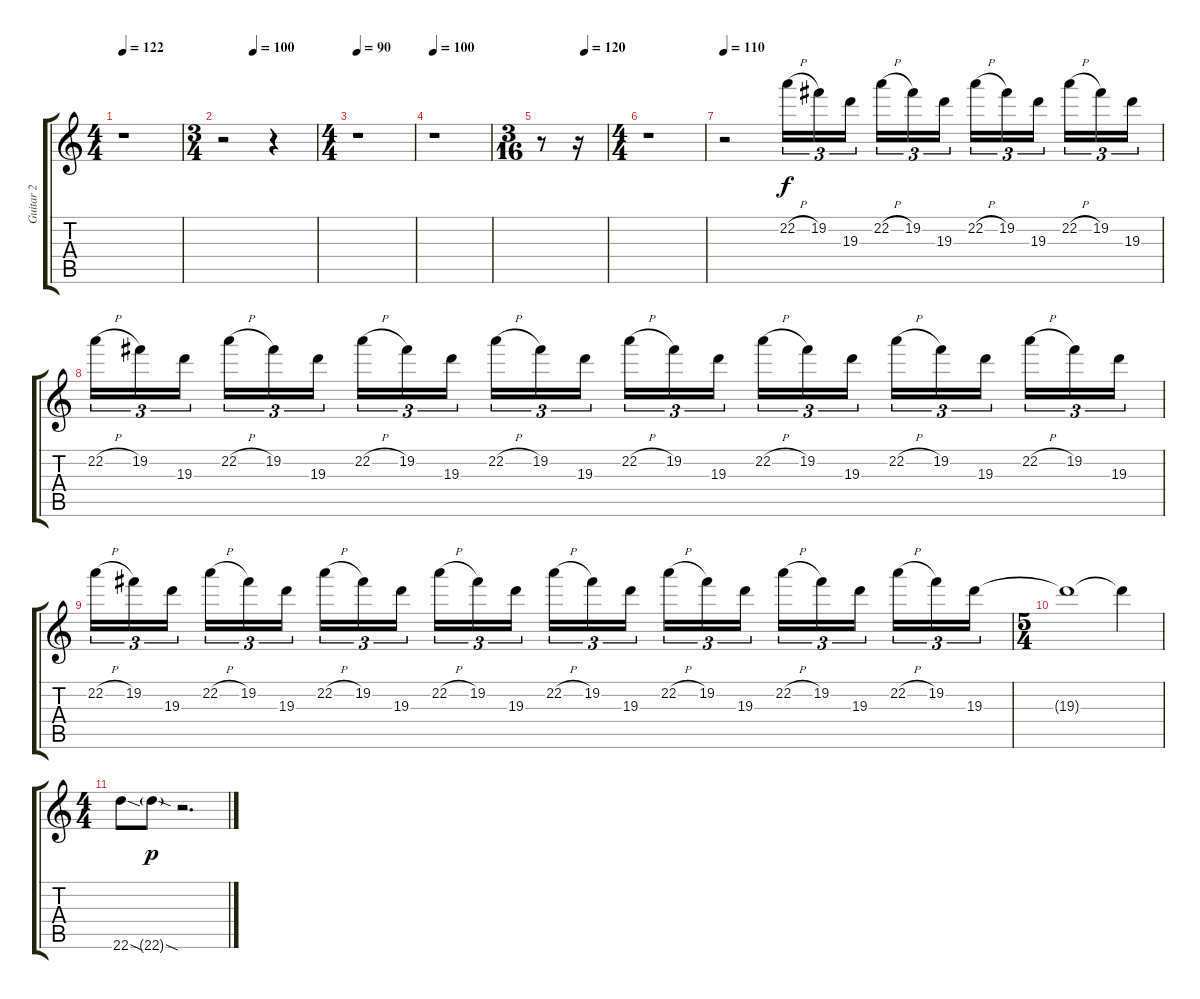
\track ("Guitar 2" "Guitar 2") {instrument electricguitarjazz}
\staff {score tabs}
\tuning (E4 B3 G3 D3 A2 E2) {hide}
\ts (4 4)
\tempo 122
\clef g2
\ks c
r.1{dy ppp} |
\ts (3 4)
\tempo (100 0.3333333333333333)
r.2 r.4 |
\ts (4 4)
\tempo 90
r.1 |
\tempo 100
r.1 |
\ts (3 16)
\tempo (120 0.6666666666666666)
r.8 r.16 |
\ts (4 4)
r.1 |
\tempo 110
r.2{volume 11} 22.2{h}.16{tu (3 2) dy f} 19.2.16{tu (3 2)} 19.3.16{tu (3 2)} 22.2{h}.16{tu (3 2)} 19.2.16{tu (3 2)} 19.3.16{tu (3 2)} 22.2{h}.16{tu (3 2)} 19.2.16{tu (3 2)} 19.3.16{tu (3 2)} 22.2{h}.16{tu (3 2)} 19.2.16{tu (3 2)} 19.3.16{tu (3 2)} |
22.2{h}.16{tu (3 2)} 19.2.16{tu (3 2)} 19.3.16{tu (3 2)} 22.2{h}.16{tu (3 2)} 19.2.16{tu (3 2)} 19.3.16{tu (3 2)} 22.2{h}.16{tu (3 2)} 19.2.16{tu (3 2)} 19.3.16{tu (3 2)} 22.2{h}.16{tu (3 2)} 19.2.16{tu (3 2)} 19.3.16{tu (3 2)} 22.2{h}.16{tu (3 2)} 19.2.16{tu (3 2)} 19.3.16{tu (3 2)} 22.2{h}.16{tu (3 2)} 19.2.16{tu (3 2)} 19.3.16{tu (3 2)} 22.2{h}.16{tu (3 2)} 19.2.16{tu (3 2)} 19.3.16{tu (3 2)} 22.2{h}.16{tu (3 2)} 19.2.16{tu (3 2)} 19.3.16{tu (3 2)} |
22.2{h}.16{tu (3 2)} 19.2.16{tu (3 2)} 19.3.16{tu (3 2)} 22.2{h}.16{tu (3 2)} 19.2.16{tu (3 2)} 19.3.16{tu (3 2)} 22.2{h}.16{tu (3 2)} 19.2.16{tu (3 2)} 19.3.16{tu (3 2)} 22.2{h}.16{tu (3 2)} 19.2.16{tu (3 2)} 19.3.16{tu (3 2)} 22.2{h}.16{tu (3 2)} 19.2.16{tu (3 2)} 19.3.16{tu (3 2)} 22.2{h}.16{tu (3 2)} 19.2.16{tu (3 2)} 19.3.16{tu (3 2)} 22.2{h}.16{tu (3 2)} 19.2.16{tu (3 2)} 19.3.16{tu (3 2)} 22.2{h}.16{tu (3 2)} 19.2.16{tu (3 2)} 19.3.16{tu (3 2)} |
\ts (5 4)
19.3{t}.1 19.3{t}.4 |
\ts (4 4)
22.6{sod}.8 22.6{sod g}.8{dy p} r.2{d}
